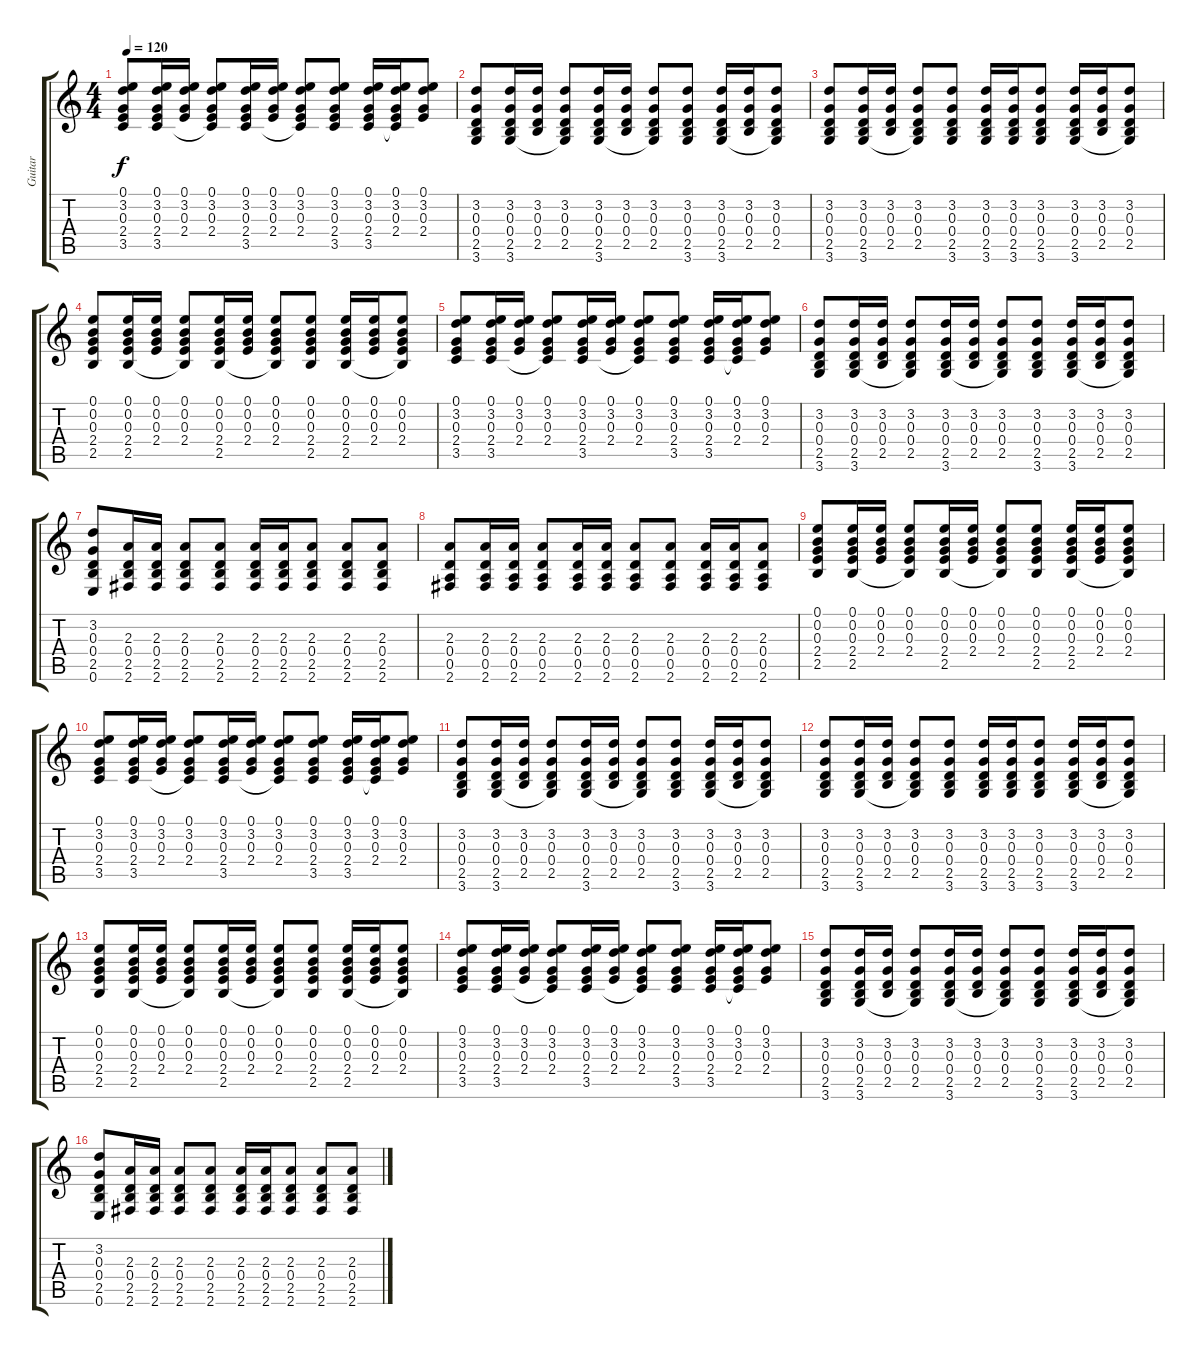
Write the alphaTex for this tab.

\track ("Guitar" "Guitar") {instrument acousticguitarsteel}
\staff {score tabs}
\tuning (E4 B3 G3 D3 A2 E2) {hide}
\ts (4 4)
\tempo 120
\clef g2
\ks c
(0.1 3.2 0.3 2.4 3.5).8{dy f} (0.1 3.2 0.3 2.4 3.5).16 (0.1 3.2 0.3 2.4).16 (0.1 3.2 0.3 2.4 3.5{t}).8 (0.1 3.2 0.3 2.4 3.5).16 (0.1 3.2 0.3 2.4).16 (0.1 3.2 0.3 2.4 3.5{t}).8 (0.1 3.2 0.3 2.4 3.5).8 (0.1 3.2 0.3 2.4 3.5).16 (0.1 3.2 0.3 2.4 3.5{t}).16 (0.1 3.2 0.3 2.4).8 |
(3.2 0.3 0.4 2.5 3.6).8 (3.2 0.3 0.4 2.5 3.6).16 (3.2 0.3 0.4 2.5).16 (3.2 0.3 0.4 2.5 3.6{t}).8 (3.2 0.3 0.4 2.5 3.6).16 (3.2 0.3 0.4 2.5).16 (3.2 0.3 0.4 2.5 3.6{t}).8 (3.2 0.3 0.4 2.5 3.6).8 (3.2 0.3 0.4 2.5 3.6).16 (3.2 0.3 0.4 2.5).16 (3.2 0.3 0.4 2.5 3.6{t}).8 |
(3.2 0.3 0.4 2.5 3.6).8 (3.2 0.3 0.4 2.5 3.6).16 (3.2 0.3 0.4 2.5).16 (3.2 0.3 0.4 2.5 3.6{t}).8 (3.2 0.3 0.4 2.5 3.6).8 (3.2 0.3 0.4 2.5 3.6).16 (3.2 0.3 0.4 2.5 3.6).16 (3.2 0.3 0.4 2.5 3.6).8 (3.2 0.3 0.4 2.5 3.6).16 (3.2 0.3 0.4 2.5).16 (3.2 0.3 0.4 2.5 3.6{t}).8 |
(0.1 0.2 0.3 2.4 2.5).8 (0.1 0.2 0.3 2.4 2.5).16 (0.1 0.2 0.3 2.4).16 (0.1 0.2 0.3 2.4 2.5{t}).8 (0.1 0.2 0.3 2.4 2.5).16 (0.1 0.2 0.3 2.4).16 (0.1 0.2 0.3 2.4 2.5{t}).8 (0.1 0.2 0.3 2.4 2.5).8 (0.1 0.2 0.3 2.4 2.5).16 (0.1 0.2 0.3 2.4).16 (0.1 0.2 0.3 2.4 2.5{t}).8 |
(0.1 3.2 0.3 2.4 3.5).8 (0.1 3.2 0.3 2.4 3.5).16 (0.1 3.2 0.3 2.4).16 (0.1 3.2 0.3 2.4 3.5{t}).8 (0.1 3.2 0.3 2.4 3.5).16 (0.1 3.2 0.3 2.4).16 (0.1 3.2 0.3 2.4 3.5{t}).8 (0.1 3.2 0.3 2.4 3.5).8 (0.1 3.2 0.3 2.4 3.5).16 (0.1 3.2 0.3 2.4 3.5{t}).16 (0.1 3.2 0.3 2.4).8 |
(3.2 0.3 0.4 2.5 3.6).8 (3.2 0.3 0.4 2.5 3.6).16 (3.2 0.3 0.4 2.5).16 (3.2 0.3 0.4 2.5 3.6{t}).8 (3.2 0.3 0.4 2.5 3.6).16 (3.2 0.3 0.4 2.5).16 (3.2 0.3 0.4 2.5 3.6{t}).8 (3.2 0.3 0.4 2.5 3.6).8 (3.2 0.3 0.4 2.5 3.6).16 (3.2 0.3 0.4 2.5).16 (3.2 0.3 0.4 2.5 3.6{t}).8 |
(3.2 0.3 0.4 2.5 0.6).8 (2.3 0.4 2.5 2.6).16 (2.3 0.4 2.5 2.6).16 (2.3 0.4 2.5 2.6).8 (2.3 0.4 2.5 2.6).8 (2.3 0.4 2.5 2.6).16 (2.3 0.4 2.5 2.6).16 (2.3 0.4 2.5 2.6).8 (2.3 0.4 2.5 2.6).8 (2.3 0.4 2.5 2.6).8 |
(2.3 0.4 0.5 2.6).8 (2.3 0.4 0.5 2.6).16 (2.3 0.4 0.5 2.6).16 (2.3 0.4 0.5 2.6).8 (2.3 0.4 0.5 2.6).16 (2.3 0.4 0.5 2.6).16 (2.3 0.4 0.5 2.6).8 (2.3 0.4 0.5 2.6).8 (2.3 0.4 0.5 2.6).16 (2.3 0.4 0.5 2.6).16 (2.3 0.4 0.5 2.6).8 |
(0.1 0.2 0.3 2.4 2.5).8 (0.1 0.2 0.3 2.4 2.5).16 (0.1 0.2 0.3 2.4).16 (0.1 0.2 0.3 2.4 2.5{t}).8 (0.1 0.2 0.3 2.4 2.5).16 (0.1 0.2 0.3 2.4).16 (0.1 0.2 0.3 2.4 2.5{t}).8 (0.1 0.2 0.3 2.4 2.5).8 (0.1 0.2 0.3 2.4 2.5).16 (0.1 0.2 0.3 2.4).16 (0.1 0.2 0.3 2.4 2.5{t}).8 |
(0.1 3.2 0.3 2.4 3.5).8 (0.1 3.2 0.3 2.4 3.5).16 (0.1 3.2 0.3 2.4).16 (0.1 3.2 0.3 2.4 3.5{t}).8 (0.1 3.2 0.3 2.4 3.5).16 (0.1 3.2 0.3 2.4).16 (0.1 3.2 0.3 2.4 3.5{t}).8 (0.1 3.2 0.3 2.4 3.5).8 (0.1 3.2 0.3 2.4 3.5).16 (0.1 3.2 0.3 2.4 3.5{t}).16 (0.1 3.2 0.3 2.4).8 |
(3.2 0.3 0.4 2.5 3.6).8 (3.2 0.3 0.4 2.5 3.6).16 (3.2 0.3 0.4 2.5).16 (3.2 0.3 0.4 2.5 3.6{t}).8 (3.2 0.3 0.4 2.5 3.6).16 (3.2 0.3 0.4 2.5).16 (3.2 0.3 0.4 2.5 3.6{t}).8 (3.2 0.3 0.4 2.5 3.6).8 (3.2 0.3 0.4 2.5 3.6).16 (3.2 0.3 0.4 2.5).16 (3.2 0.3 0.4 2.5 3.6{t}).8 |
(3.2 0.3 0.4 2.5 3.6).8 (3.2 0.3 0.4 2.5 3.6).16 (3.2 0.3 0.4 2.5).16 (3.2 0.3 0.4 2.5 3.6{t}).8 (3.2 0.3 0.4 2.5 3.6).8 (3.2 0.3 0.4 2.5 3.6).16 (3.2 0.3 0.4 2.5 3.6).16 (3.2 0.3 0.4 2.5 3.6).8 (3.2 0.3 0.4 2.5 3.6).16 (3.2 0.3 0.4 2.5).16 (3.2 0.3 0.4 2.5 3.6{t}).8 |
(0.1 0.2 0.3 2.4 2.5).8 (0.1 0.2 0.3 2.4 2.5).16 (0.1 0.2 0.3 2.4).16 (0.1 0.2 0.3 2.4 2.5{t}).8 (0.1 0.2 0.3 2.4 2.5).16 (0.1 0.2 0.3 2.4).16 (0.1 0.2 0.3 2.4 2.5{t}).8 (0.1 0.2 0.3 2.4 2.5).8 (0.1 0.2 0.3 2.4 2.5).16 (0.1 0.2 0.3 2.4).16 (0.1 0.2 0.3 2.4 2.5{t}).8 |
(0.1 3.2 0.3 2.4 3.5).8 (0.1 3.2 0.3 2.4 3.5).16 (0.1 3.2 0.3 2.4).16 (0.1 3.2 0.3 2.4 3.5{t}).8 (0.1 3.2 0.3 2.4 3.5).16 (0.1 3.2 0.3 2.4).16 (0.1 3.2 0.3 2.4 3.5{t}).8 (0.1 3.2 0.3 2.4 3.5).8 (0.1 3.2 0.3 2.4 3.5).16 (0.1 3.2 0.3 2.4 3.5{t}).16 (0.1 3.2 0.3 2.4).8 |
(3.2 0.3 0.4 2.5 3.6).8 (3.2 0.3 0.4 2.5 3.6).16 (3.2 0.3 0.4 2.5).16 (3.2 0.3 0.4 2.5 3.6{t}).8 (3.2 0.3 0.4 2.5 3.6).16 (3.2 0.3 0.4 2.5).16 (3.2 0.3 0.4 2.5 3.6{t}).8 (3.2 0.3 0.4 2.5 3.6).8 (3.2 0.3 0.4 2.5 3.6).16 (3.2 0.3 0.4 2.5).16 (3.2 0.3 0.4 2.5 3.6{t}).8 |
(3.2 0.3 0.4 2.5 0.6).8 (2.3 0.4 2.5 2.6).16 (2.3 0.4 2.5 2.6).16 (2.3 0.4 2.5 2.6).8 (2.3 0.4 2.5 2.6).8 (2.3 0.4 2.5 2.6).16 (2.3 0.4 2.5 2.6).16 (2.3 0.4 2.5 2.6).8 (2.3 0.4 2.5 2.6).8 (2.3 0.4 2.5 2.6).8
